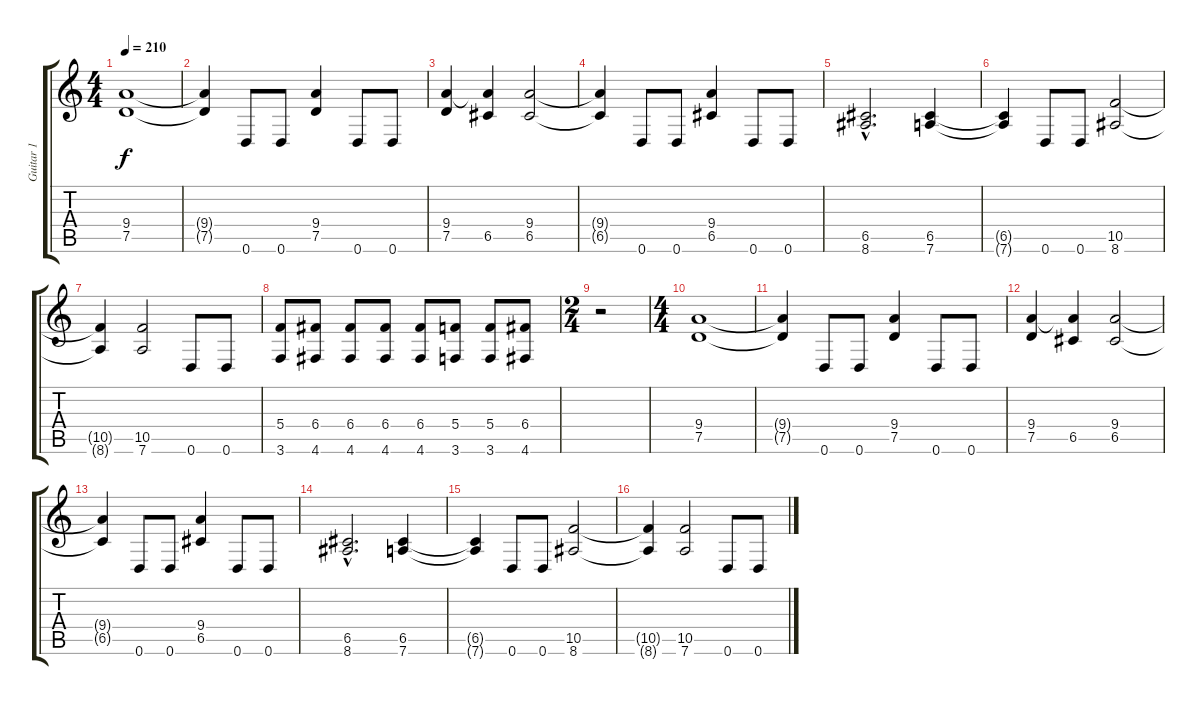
\track ("Guitar 1" "Guitar 1") {instrument distortionguitar}
\staff {score tabs}
\tuning (D4 A3 F3 C3 G2 D2) {hide}
\ts (4 4)
\tempo 210
\clef g2
\ks c
(9.4 7.5).1{dy f} |
(9.4{t} 7.5{t}).4 0.6.8 0.6.8 (9.4 7.5).4 0.6.8 0.6.8 |
(9.4 7.5).4 (9.4{t} 6.5).4 (9.4 6.5).2 |
(9.4{t} 6.5{t}).4 0.6.8 0.6.8 (9.4 6.5).4 0.6.8 0.6.8 |
(6.5{hac} 8.6{hac}).2{d} (6.5 7.6).4 |
(6.5{t} 7.6{t}).4 0.6.8 0.6.8 (10.5 8.6).2 |
(10.5{t} 8.6{t}).4 (10.5 7.6).2 0.6.8 0.6.8 |
(5.4 3.6).8 (6.4 4.6).8 (6.4 4.6).8 (6.4 4.6).8 (6.4 4.6).8 (5.4 3.6).8 (5.4 3.6).8 (6.4 4.6).8 |
\ts (2 4)
r.2 |
\ts (4 4)
(9.4 7.5).1 |
(9.4{t} 7.5{t}).4 0.6.8 0.6.8 (9.4 7.5).4 0.6.8 0.6.8 |
(9.4 7.5).4 (9.4{t} 6.5).4 (9.4 6.5).2 |
(9.4{t} 6.5{t}).4 0.6.8 0.6.8 (9.4 6.5).4 0.6.8 0.6.8 |
(6.5{hac} 8.6{hac}).2{d} (6.5 7.6).4 |
(6.5{t} 7.6{t}).4 0.6.8 0.6.8 (10.5 8.6).2 |
(10.5{t} 8.6{t}).4 (10.5 7.6).2 0.6.8 0.6.8
